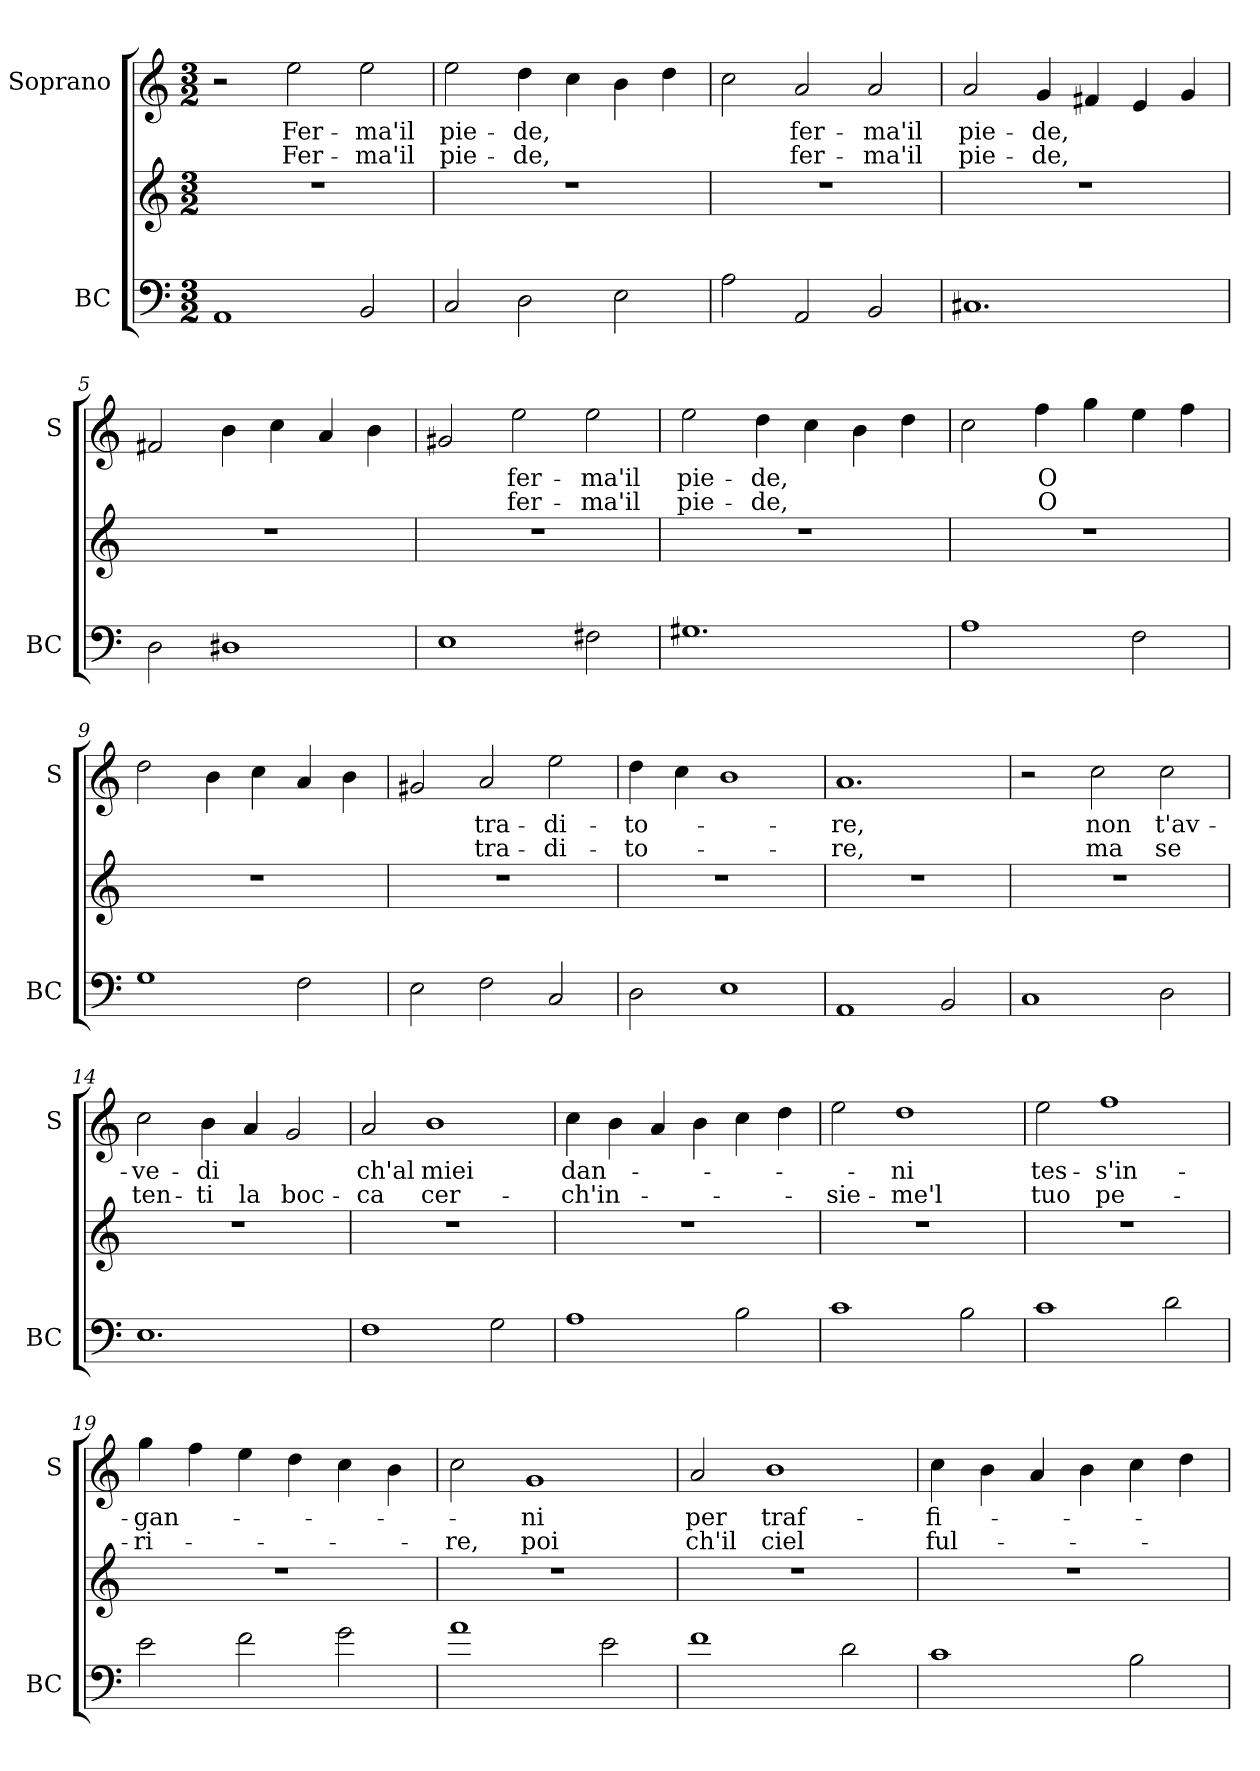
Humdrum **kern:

**kern	**kern	**kern	**text	**text
*part2	*part2	*part1	*part1	*part1
*staff3	*staff2	*staff1	*staff1	*staff1
*I"BC	*	*I"Soprano	*	*
*I'BC	*	*I'S	*	*
*clefF4	*clefG2	*clefG2	*	*
*k[]	*k[]	*k[]	*	*
*C:	*C:	*C:	*	*
*M3/2	*M3/2	*M3/2	*	*
=1	=1	=1	=1	=1
1AA	1.r	2r	.	.
!	!	!	!LO:LY:b	!LO:LY:b
.	.	2ee\	Fer-	Fer-
!	!	!	!LO:LY:b	!LO:LY:b
2BB/	.	2ee\	-ma'il	-ma'il
=2	=2	=2	=2	=2
!	!	!	!LO:LY:b	!LO:LY:b
2C/	1.r	2ee\	pie-	pie-
!	!	!	!LO:LY:b	!LO:LY:b
2D\	.	4dd\	-de,	-de,
.	.	4cc\	.	.
2E\	.	4b\	.	.
.	.	4dd\	.	.
=3	=3	=3	=3	=3
2A\	1.r	2cc\	.	.
!	!	!	!LO:LY:b	!LO:LY:b
2AA/	.	2a/	fer-	fer-
!	!	!	!LO:LY:b	!LO:LY:b
2BB/	.	2a/	-ma'il	-ma'il
=4	=4	=4	=4	=4
!	!	!	!LO:LY:b	!LO:LY:b
1.C#X	1.r	2a/	pie-	pie-
!	!	!	!LO:LY:b	!LO:LY:b
.	.	4g/	-de,	-de,
.	.	4f#X/	.	.
.	.	4e/	.	.
.	.	4g/	.	.
!!LO:LB:g=z
=5	=5	=5	=5	=5
2D\	1.r	2f#X/	.	.
1D#X	.	4b\	.	.
.	.	4cc\	.	.
.	.	4a/	.	.
.	.	4b\	.	.
=6	=6	=6	=6	=6
1E	1.r	2g#X/	.	.
!	!	!	!LO:LY:b	!LO:LY:b
.	.	2ee\	fer-	fer-
!	!	!	!LO:LY:b	!LO:LY:b
2F#X\	.	2ee\	-ma'il	-ma'il
=7	=7	=7	=7	=7
!	!	!	!LO:LY:b	!LO:LY:b
1.G#X	1.r	2ee\	pie-	pie-
!	!	!	!LO:LY:b	!LO:LY:b
.	.	4dd\	-de,	-de,
.	.	4cc\	.	.
.	.	4b\	.	.
.	.	4dd\	.	.
=8	=8	=8	=8	=8
1A	1.r	2cc\	.	.
!	!	!	!LO:LY:b	!LO:LY:b
.	.	4ff\	O	O
.	.	4gg\	.	.
2F\	.	4ee\	.	.
.	.	4ff\	.	.
=9	=9	=9	=9	=9
1G	1.r	2dd\	.	.
.	.	4b\	.	.
.	.	4cc\	.	.
2F\	.	4a/	.	.
.	.	4b\	.	.
!!LO:LB:g=z
=10	=10	=10	=10	=10
2E\	1.r	2g#X/	.	.
!	!	!	!LO:LY:b	!LO:LY:b
2F\	.	2a/	tra-	tra-
!	!	!	!LO:LY:b	!LO:LY:b
2C/	.	2ee\	-di-	-di-
=11	=11	=11	=11	=11
!	!	!	!LO:LY:b	!LO:LY:b
2D\	1.r	4dd\	-to-	-to-
.	.	4cc\	.	.
1E	.	1b	.	.
=12	=12	=12	=12	=12
!	!	!	!LO:LY:b	!LO:LY:b
1AA	1.r	1.a	-re,	-re,
2BB/	.	.	.	.
=13	=13	=13	=13	=13
1C	1.r	2r	.	.
!	!	!	!LO:LY:b	!LO:LY:b
.	.	2cc\	non	ma
!	!	!	!LO:LY:b	!LO:LY:b
2D\	.	2cc\	t'av-	se
=14	=14	=14	=14	=14
!	!	!	!LO:LY:b	!LO:LY:b
1.E	1.r	2cc\	-ve-	ten-
!	!	!	!LO:LY:b	!LO:LY:b
.	.	4b\	-di	-ti
!	!	!	!	!LO:LY:b
.	.	4a/	.	la
!	!	!	!	!LO:LY:b
.	.	2g/	.	boc-
!!LO:PB:g=z
=15	=15	=15	=15	=15
!	!	!	!LO:LY:b	!LO:LY:b
1F	1.r	2a/	ch'al	-ca
!	!	!	!LO:LY:b	!LO:LY:b
.	.	1b	miei	cer-
2G\	.	.	.	.
=16	=16	=16	=16	=16
!	!	!	!LO:LY:b	!LO:LY:b
1A	1.r	4cc\	dan-	-ch'in-
.	.	4b\	.	.
.	.	4a/	.	.
.	.	4b\	.	.
2B\	.	4cc\	.	.
.	.	4dd\	.	.
=17	=17	=17	=17	=17
!	!	!	!	!LO:LY:b
1c	1.r	2ee\	.	-sie-
!	!	!	!LO:LY:b	!LO:LY:b
.	.	1dd	-ni	-me'l
2B\	.	.	.	.
=18	=18	=18	=18	=18
!	!	!	!LO:LY:b	!LO:LY:b
1c	1.r	2ee\	tes-	tuo
!	!	!	!LO:LY:b	!LO:LY:b
.	.	1ff	-s'in-	pe-
2d\	.	.	.	.
=19	=19	=19	=19	=19
!	!	!	!LO:LY:b	!LO:LY:b
2e\	1.r	4gg\	-gan-	-ri-
.	.	4ff\	.	.
2f\	.	4ee\	.	.
.	.	4dd\	.	.
2g\	.	4cc\	.	.
.	.	4b\	.	.
!!LO:LB:g=z
=20	=20	=20	=20	=20
!	!	!	!	!LO:LY:b
1a	1.r	2cc\	.	-re,
!	!	!	!LO:LY:b	!LO:LY:b
.	.	1g	-ni	poi
2e\	.	.	.	.
=21	=21	=21	=21	=21
!	!	!	!LO:LY:b	!LO:LY:b
1f	1.r	2a/	per	ch'il
!	!	!	!LO:LY:b	!LO:LY:b
.	.	1b	traf-	ciel
2d\	.	.	.	.
=22	=22	=22	=22	=22
!	!	!	!LO:LY:b	!LO:LY:b
1c	1.r	4cc\	-fi-	ful-
.	.	4b\	.	.
.	.	4a/	.	.
.	.	4b\	.	.
2B\	.	4cc\	.	.
.	.	4dd\	.	.
=	=	=	=	=
*-	*-	*-	*-	*-
